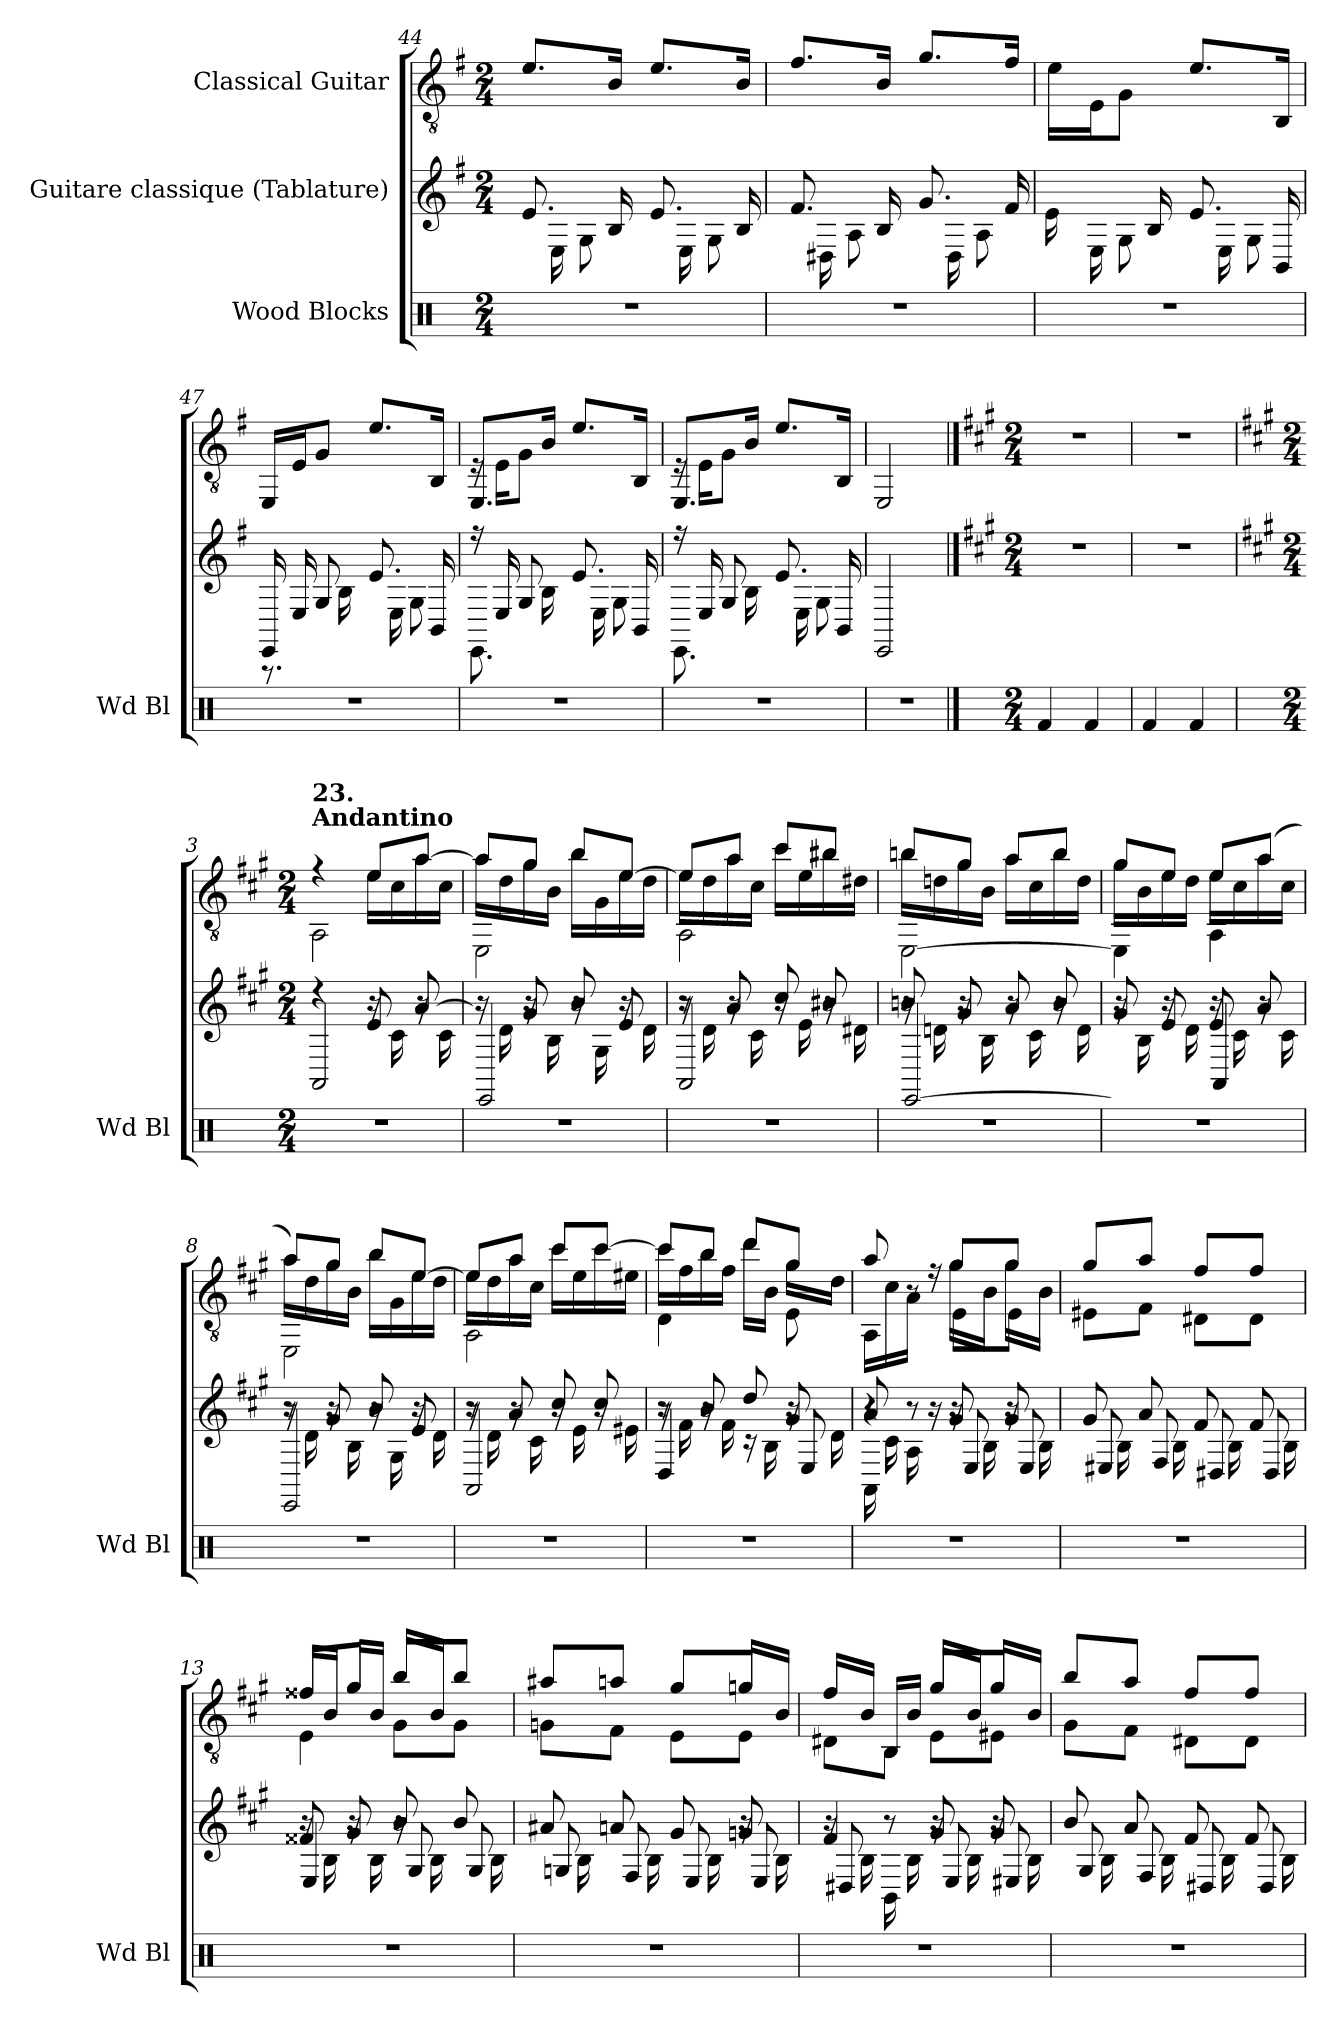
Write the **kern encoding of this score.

**kern	**kern	**kern
*part3	*part2	*part1
*staff3	*staff2	*staff1
*I"Wood Blocks	*I"Guitare classique (Tablature)	*I"Classical Guitar
*I'Wd Bl	*	*
*clefX	*	*clefGv2
*k[]	*k[f#]	*k[f#]
*M2/4	*M2/4	*M2/4
=44	=44	=44
*	*^	*^
2r	8.e	16eyy	8.e/L	16e\LLyy
.	.	16E<	.	16E<\J
.	.	8G	.	8G\J
.	16B	.	16B/Jk	.
.	8.e	16eyy	8.e/L	16e\LLyy
.	.	16E	.	16E\J
.	.	8G	.	8G\J
.	16B	.	16B/Jk	.
=45	=45	=45	=45	=45
2r	8.f#	16f#yy	8.f#/L	16f#\LLyy
.	.	16D#X<	.	16D#X<\J
.	.	8A<	.	8A<\J
.	16B	.	16B/Jk	.
.	8.g	16gyy	8.g/L	16g\LLyy
.	.	16D#	.	16D#\J
.	.	8A	.	8A\J
.	16f#	.	16f#/Jk	.
!!LO:LB:g=z	!!
=46	=46	=46	=46	=46
2r	8.eyy	16e	8.e/Lyy	16e\LL
.	.	16E<	.	16E<\J
.	.	8G	.	8G\J
.	16B	.	16B/Jk	.
.	8.e	16eyy	8.e/L	16e\LLyy
.	.	16E	.	16E\J
.	.	8G	.	8G\J
.	16BB<	.	16BB</Jk	.
=47	=47	=47	=47	=47
2r	16EE	8.r	16EE/LL	8.EE\Lyy
.	16E	.	16E/J	.
.	8G	.	8G/J	.
.	.	16B	.	16B\Jk
.	8.e	16eyy	8.e/L	16e\LLyy
.	.	16E	.	16E\J
.	.	8G	.	8G\J
.	16BB<	.	16BB</Jk	.
=48	=48	=48	=48	=48
2r	16r	8.EE	16rE	8.EE/L
.	16E	.	16E\KL	.
.	8G	.	8G\J	.
.	.	16B	.	16B/Jk
.	8.e	16eyy	8.e/L	16e\LLyy
.	.	16E	.	16E\J
.	.	8G	.	8G\J
.	16BB<	.	16BB</Jk	.
=49	=49	=49	=49	=49
2r	16r	8.EE	16rE	8.EE/L
.	16E	.	16E\KL	.
.	8G	.	8G\J	.
.	.	16B	.	16B/Jk
.	8.e	16eyy	8.e/L	16e\LLyy
.	.	16E	.	16E\J
.	.	8G	.	8G\J
.	16BB	.	16BB/Jk	.
*	*v	*v	*	*
*	*	*v	*v
=50	=50	=50
2r	2EE	2EE/
!!LO:LB:g=z
==1	==1	==1
*stria1	*stria6	*
*	*k[f#c#g#]	*k[f#c#g#]
*M2/4	*M2/4	*M2/4
*	*	*MM60
4Rf/	2r	2r
4Rf/	.	.
=2	=2	=2
4Rf/	2r	2r
4Rf/	.	.
=3	=3	=3
*	*k[f#c#g#]	*k[f#c#g#]
*M2/4	*M2/4	*M2/4
*	*	*MM60
*	*^	*^
*	*	*^	*	*^
!	!	!	!	!LO:TX:a:B:t=Andantino	!	!
!	!	!	!	!LO:TX:a:B:t=23.	!	!
2r	4r	4ryy	2AA	4r	4ryy	2AA\
.	8e	16r	.	8e/L	16e\LL	.
.	.	16c#<	.	.	16c#<\	.
.	[8a	16r	.	[8a/J	16a\	.
.	.	16c#	.	.	16c#\JJ	.
=4	=4	=4	=4	=4	=4	=4
2r	8ayy]	16r	2EE	8a/L]	16a\LL	2EE\
.	.	16d>	.	.	16d>\	.
.	8g#	16r	.	8g#/J	16g#\	.
.	.	16B>	.	.	16B>\JJ	.
.	8b	16r	.	8b/L	16b\LL	.
.	.	16G#	.	.	16G#\	.
.	8e	16r	.	[8e/J	16e\	.
.	.	16d<	.	.	16d<\JJ	.
=5	=5	=5	=5	=5	=5	=5
2r	8r	16r	2AA	8e/L]	16e\LL	2AA\
.	.	16d>	.	.	16d>\	.
.	8a	16r	.	8a/J	16a\	.
.	.	16c#>	.	.	16c#>\JJ	.
.	8cc#	16r	.	8cc#/L	16cc#\LL	.
.	.	16e<	.	.	16e<\	.
.	8b#X	16r	.	8b#X/J	16b#\	.
.	.	16d#X<	.	.	16d#X<\JJ	.
=6	=6	=6	=6	=6	=6	=6
2r	8bn	16r	[2EE	8bn/L	16b\LL	[2EE\
.	.	16dn<	.	.	16dn<\	.
.	8g#	16r	.	8g#/J	16g#\	.
.	.	16B>	.	.	16B>\JJ	.
.	8a	16r	.	8a/L	16a\LL	.
.	.	16c#<	.	.	16c#<\	.
.	8b	16r	.	8b/J	16b\	.
.	.	16d<	.	.	16d<\JJ	.
!!LO:LB:g=z	!!	!!
=7	=7	=7	=7	=7	=7	=7
2r	8g#	16r	4EEyy]	8g#/L	16g#\LL	4EE\]
.	.	16B<	.	.	16B<\	.
.	8e	16r	.	8e/J	16e\	.
.	.	16d<	.	.	16d<\JJ	.
.	8e	16r	4AA	8e/L	16e\LL	4AA\
.	.	16c#<	.	.	16c#<\	.
.	8a	16r	.	(>8a/J	16a\	.
.	.	16c#<	.	.	16c#<\JJ	.
=8	=8	=8	=8	=8	=8	=8
2r	8r	16r	2EE	8a/L)	16a\LL	2EE\
.	.	16d<	.	.	16d<\	.
.	8g#	16r	.	8g#/J	16g#\	.
.	.	16B<	.	.	16B<\JJ	.
.	8b	16r	.	8b/L	16b\LL	.
.	.	16G#<	.	.	16G#<\	.
.	8e	16r	.	[8e/J	16e\	.
.	.	16d<	.	.	16d<\JJ	.
=9	=9	=9	=9	=9	=9	=9
2r	8r	16r	2AA	8e/L]	16e\LL	2AA\
.	.	16d<	.	.	16d<\	.
.	8a	16r	.	8a/J	16a\	.
.	.	16c#<	.	.	16c#<\JJ	.
.	8cc#	16r	.	8cc#/L	16cc#\LL	.
.	.	16e<	.	.	16e<\	.
.	8cc#	16r	.	[8cc#/J	16cc#\	.
.	.	16e#X<	.	.	16e#X<\JJ	.
=10	=10	=10	=10	=10	=10	=10
2r	8r	16r	4D	8cc#/L]	16cc#\LL	4D\
.	.	16f#<	.	.	16f#<\	.
.	8b	16r	.	8b/J	16b\	.
.	.	16f#<	.	.	16f#<\JJ	.
.	8dd	16r	8ryy	8dd/L	16dd\LL	8ryy
.	.	16B<	.	.	16B<\JJ	.
.	8g#	16r	8E<	8g#/J	16g#\LL	8E<\
.	.	16d<	.	.	16d<\JJ	.
=11	=11	=11	=11	=11	=11	=11
2r	8a	16AA	4r	8a/	16AA/LL	4AA\
.	.	16c#>	.	.	16c#>\	.
.	8r	16A>	.	8r	16A>\JJ	.
.	.	16r	.	.	16rf	.
.	8g#	16r	8E<	8g#/L	16g#\LL	8E<\L
.	.	16B	.	.	16B\JJ	.
.	8g#	16r	8E	8g#/J	16g#\LL	8E\J
.	.	16B	.	.	16B\JJ	.
!!LO:LB:g=z	!!	!!
=12	=12	=12	=12	=12	=12	=12
2r	8g#	16g#yy	8E#X<	8g#/L	16g#\LLyy	8E#X<\L
.	.	16B	.	.	16B/JJ	.
.	8a	16ayy	8F#<	8a/J	16a\LLyy	8F#<\J
.	.	16B	.	.	16B/JJ	.
.	8f#	16f#yy	8D#X<	8f#/L	16f#\LLyy	8D#X<\L
.	.	16B	.	.	16B/JJ	.
.	8f#	16f#yy	8D#	8f#/J	16f#\LLyy	8D#\J
.	.	16B	.	.	16B/JJ	.
=13	=13	=13	=13	=13	=13	=13
2r	8f##X	16r	4E	8f##X/L	16f##\LL	4E\
.	.	16B	.	.	16B/JJ	.
.	8g#	16r	.	8g#/J	16g#\LL	.
.	.	16B	.	.	16B/JJ	.
.	8b	16r	8G#<	8b/L	16b\LL	8G#<\L
.	.	16B	.	.	16B/JJ	.
.	8b	16byy	8G#	8b/J	16b\LLyy	8G#\J
.	.	16B	.	.	16B/JJ	.
=14	=14	=14	=14	=14	=14	=14
2r	8a#X	16a#yy	8Gn<	8a#X/L	16a#\LLyy	8Gn<\L
.	.	16B	.	.	16B/JJ	.
.	8an	16ayy	8F#<	8an/J	16a\LLyy	8F#<\J
.	.	16B	.	.	16B/JJ	.
.	8g#	16g#yy	8E<	8g#/L	16g#\LLyy	8E<\L
.	.	16B	.	.	16B/JJ	.
.	8gn	16r	8E<	8gn/J	16g\LL	8E<\J
.	.	16B	.	.	16B/JJ	.
=15	=15	=15	=15	=15	=15	=15
2r	4f#	16r	8D#X<	4f#/	16f#\LL	8D#X<\L
.	.	16B<	.	.	16B</JJ	.
.	.	16BB<	8r	.	16BB</LL	8BB\J
.	.	16B	.	.	16B/JJ	.
.	8g#	16r	8E<	8g#/L	16g#\LL	8E<\L
.	.	16B	.	.	16B/JJ	.
.	8g#	16r	8E#X<	8g#/J	16g#\LL	8E#X<\J
.	.	16B	.	.	16B/JJ	.
!!LO:PB:g=z	!!	!!
=16	=16	=16	=16	=16	=16	=16
2r	8b	16byy	8G#<	8b/L	16b\LLyy	8G#<\L
.	.	16B	.	.	16B/JJ	.
.	8a	16ayy	8F#<	8a/J	16a\LLyy	8F#<\J
.	.	16B	.	.	16B/JJ	.
.	8f#	16f#yy	8D#X<	8f#/L	16f#\LLyy	8D#X<\L
.	.	16B	.	.	16B/JJ	.
.	8f#	16f#yy	8D#<	8f#/J	16f#\LLyy	8D#<\J
.	.	16B	.	.	16B/JJ	.
*	*v	*v	*v	*	*	*
*	*	*v	*v	*v
=	=	=
*-	*-	*-
